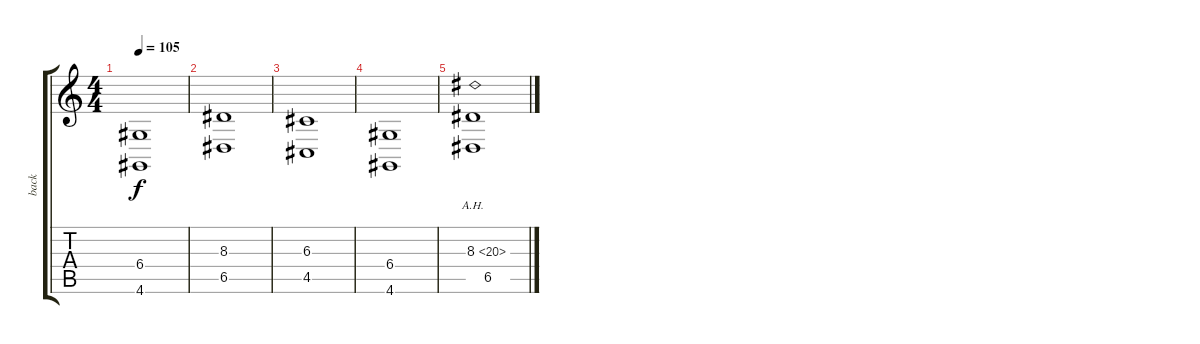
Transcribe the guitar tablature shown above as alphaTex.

\track ("back " "back ") {instrument lead6voice}
\staff {score tabs}
\tuning (E4 B3 G3 D3 A2 E2) {hide}
\ts (4 4)
\tempo 105
\clef g2
\ks c
(6.4 4.6).1{dy f} |
(8.3 6.5).1 |
(6.3 4.5).1 |
(6.4 4.6).1 |
(8.3{ah 12} 6.5).1
